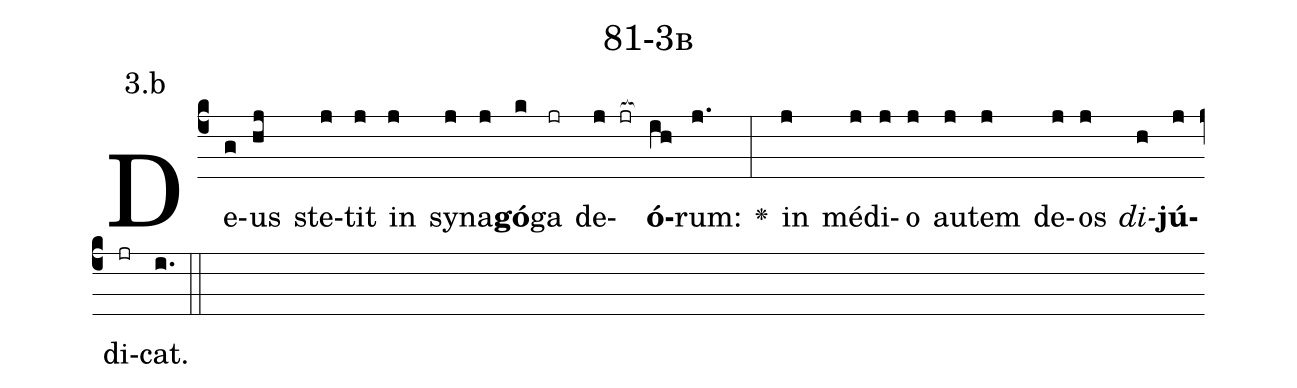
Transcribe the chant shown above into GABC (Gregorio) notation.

name: 81-3b;
annotation: 3.b;
%%
(c4)De(g)us(hj) ste(j)tit(j) in(j) sy(j)na(j)<b>gó</b>(k)ga(jr) de(j jr[ocb:1{])<b>ó</b>(ih[ocb:0}])rum:(j.) <v>\greheightstar</v>(:) in(j) mé(j)di(j)o(j) au(j)tem(j) de(j)os(j) <i>di</i>(h)<b>jú</b>(j)di(jr)cat.(i.) (::)


%E(j) u(j) o(j) u(h) a(j) e.(i.) (::)
